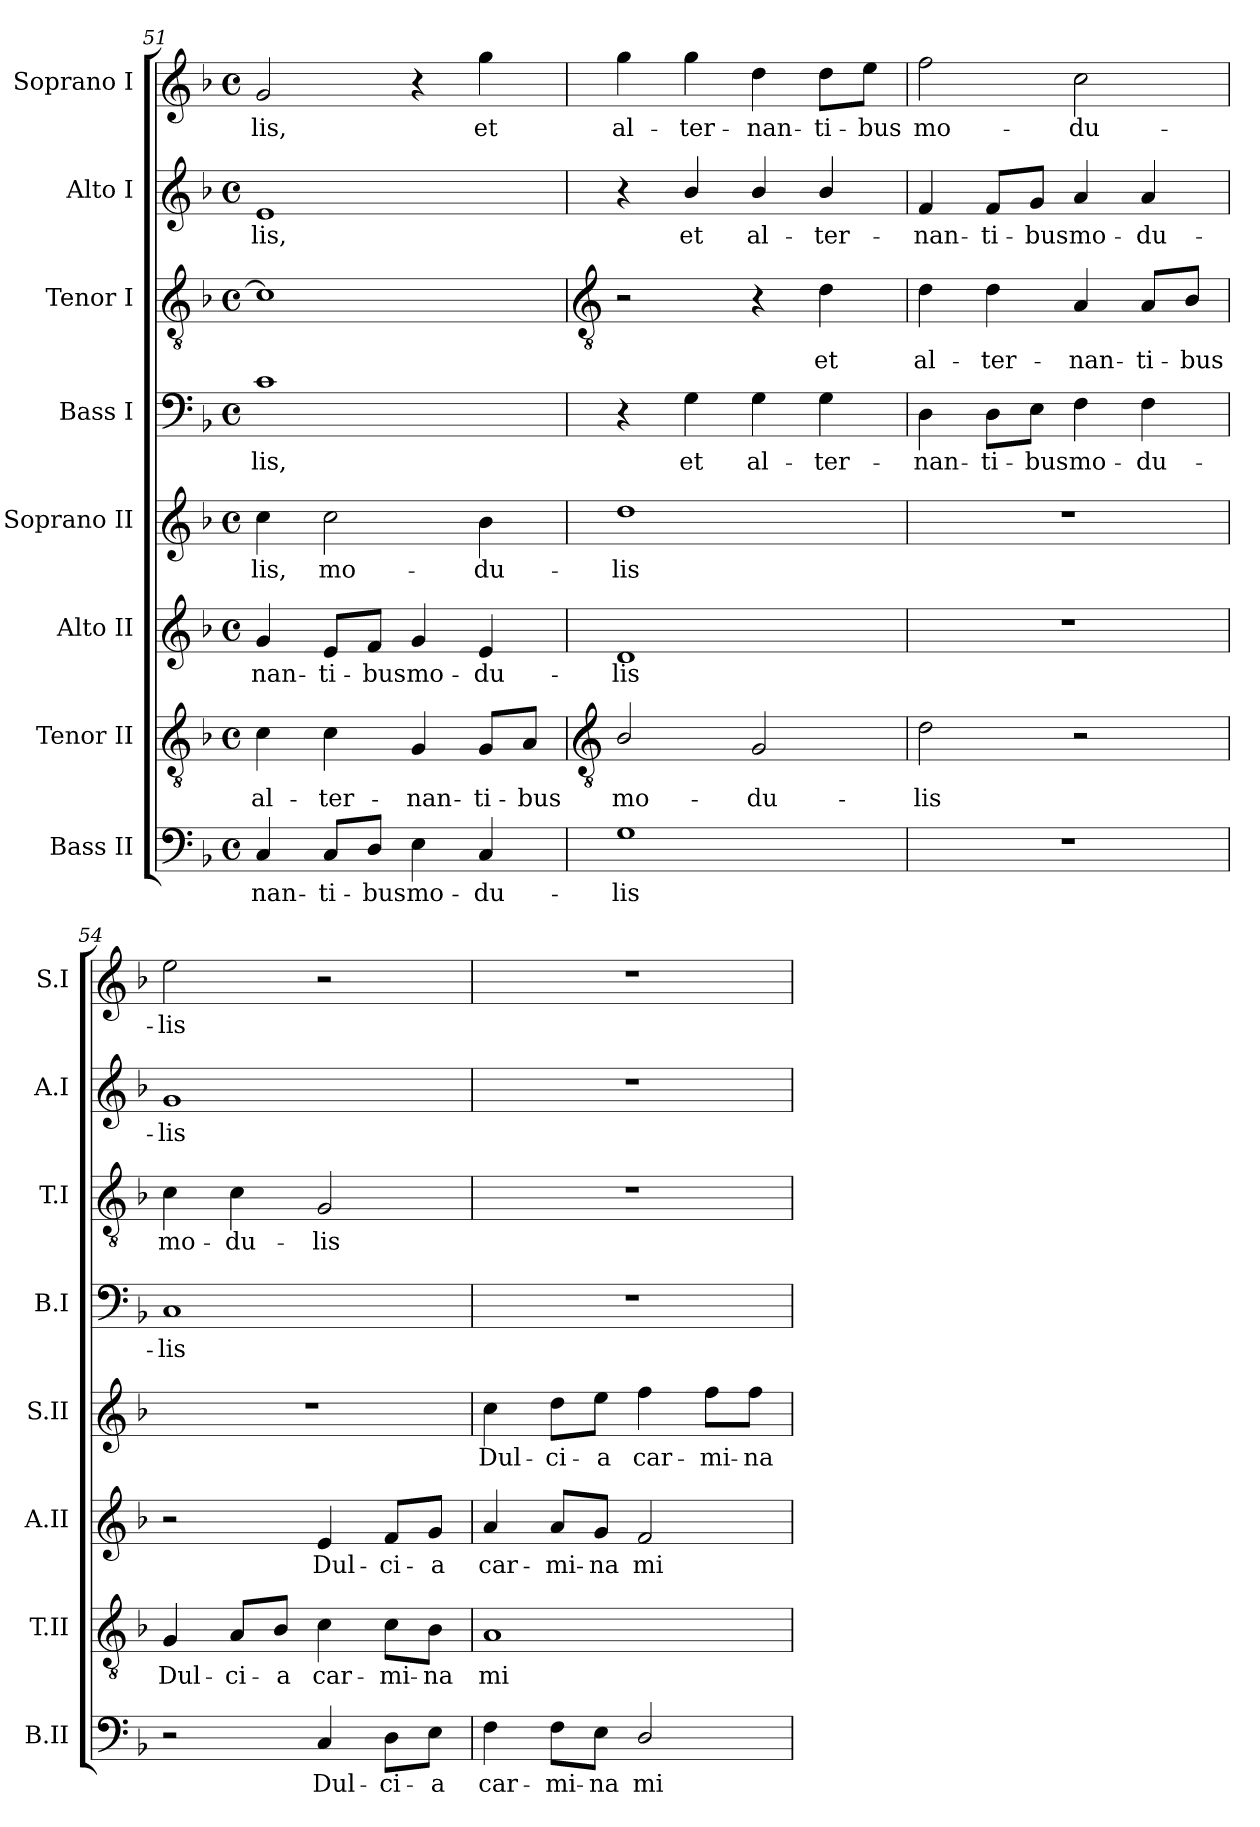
**kern	**text	**kern	**text	**kern	**text	**kern	**text	**kern	**text	**kern	**text	**kern	**text	**kern	**text
*part8	*part8	*part7	*part7	*part6	*part6	*part5	*part5	*part4	*part4	*part3	*part3	*part2	*part2	*part1	*part1
*staff8	*staff8	*staff7	*staff7	*staff6	*staff6	*staff5	*staff5	*staff4	*staff4	*staff3	*staff3	*staff2	*staff2	*staff1	*staff1
*I"Bass II	*	*I"Tenor II	*	*I"Alto II	*	*I"Soprano II	*	*I"Bass I	*	*I"Tenor I	*	*I"Alto I	*	*I"Soprano I	*
*I'B.II	*	*I'T.II	*	*I'A.II	*	*I'S.II	*	*I'B.I	*	*I'T.I	*	*I'A.I	*	*I'S.I	*
*clefF4	*	*clefGv2	*	*clefG2	*	*clefG2	*	*clefF4	*	*clefGv2	*	*clefG2	*	*clefG2	*
*k[b-]	*	*k[b-]	*	*k[b-]	*	*k[b-]	*	*k[b-]	*	*k[b-]	*	*k[b-]	*	*k[b-]	*
*F:	*	*F:	*	*F:	*	*F:	*	*F:	*	*F:	*	*F:	*	*F:	*
*M4/4	*	*M4/4	*	*M4/4	*	*M4/4	*	*M4/4	*	*M4/4	*	*M4/4	*	*M4/4	*
*met(c)	*	*met(c)	*	*met(c)	*	*met(c)	*	*met(c)	*	*met(c)	*	*met(c)	*	*met(c)	*
=51	=51	=51	=51	=51	=51	=51	=51	=51	=51	=51	=51	=51	=51	=51	=51
!	!LO:LY:b	!	!LO:LY:b	!	!LO:LY:b	!	!LO:LY:b	!	!LO:LY:b	!	!	!	!LO:LY:b	!	!LO:LY:b
4C	-nan-	4c	al-	4g	-nan-	4cc	-lis,	1c	-lis,	1c]	.	1e	-lis,	2g	-lis,
!	!LO:LY:b	!	!LO:LY:b	!	!LO:LY:b	!	!LO:LY:b	!	!	!	!	!	!	!	!
8C/L	-ti-	4c	-ter-	8e/L	-ti-	2cc	mo-	.	.	.	.	.	.	.	.
!	!LO:LY:b	!	!	!	!LO:LY:b	!	!	!	!	!	!	!	!	!	!
8D/J	-bus	.	.	8f/J	-bus	.	.	.	.	.	.	.	.	.	.
!	!LO:LY:b	!	!LO:LY:b	!	!LO:LY:b	!	!	!	!	!	!	!	!	!	!
4E	mo-	4G	-nan-	4g	mo-	.	.	.	.	.	.	.	.	4r	.
!	!LO:LY:b	!	!LO:LY:b	!	!LO:LY:b	!	!LO:LY:b	!	!	!	!	!	!	!	!LO:LY:b
4C	-du-	8G/L	-ti-	4e	-du-	4b-	-du-	.	.	.	.	.	.	4gg	et
!	!	!	!LO:LY:b	!	!	!	!	!	!	!	!	!	!	!	!
.	.	8A/J	-bus	.	.	.	.	.	.	.	.	.	.	.	.
!!LO:LB:g=z
=52	=52	=52	=52	=52	=52	=52	=52	=52	=52	=52	=52	=52	=52	=52	=52
*	*	*clefGv2	*	*	*	*	*	*	*	*clefGv2	*	*	*	*	*
!	!LO:LY:b	!	!LO:LY:b	!	!LO:LY:b	!	!LO:LY:b	!	!	!	!	!	!	!	!LO:LY:b
1G	-lis	2B-/	mo-	1d	-lis	1dd	-lis	4r	.	2r	.	4r	.	4gg	al-
!	!	!	!	!	!	!	!	!	!LO:LY:b	!	!	!	!LO:LY:b	!	!LO:LY:b
.	.	.	.	.	.	.	.	4G	et	.	.	4b-/	et	4gg	-ter-
!	!	!	!LO:LY:b	!	!	!	!	!	!LO:LY:b	!	!	!	!LO:LY:b	!	!LO:LY:b
.	.	2G	-du-	.	.	.	.	4G	al-	4r	.	4b-/	al-	4dd	-nan-
!	!	!	!	!	!	!	!	!	!LO:LY:b	!	!LO:LY:b	!	!LO:LY:b	!	!LO:LY:b
.	.	.	.	.	.	.	.	4G	-ter-	4d	et	4b-/	-ter-	8dd\L	-ti-
!	!	!	!	!	!	!	!	!	!	!	!	!	!	!	!LO:LY:b
.	.	.	.	.	.	.	.	.	.	.	.	.	.	8ee\J	-bus
=53	=53	=53	=53	=53	=53	=53	=53	=53	=53	=53	=53	=53	=53	=53	=53
!	!	!	!LO:LY:b	!	!	!	!	!	!LO:LY:b	!	!LO:LY:b	!	!LO:LY:b	!	!LO:LY:b
1r	.	2d	-lis	1r	.	1r	.	4D	-nan-	4d	al-	4f	-nan-	2ff	mo-
!	!	!	!	!	!	!	!	!	!LO:LY:b	!	!LO:LY:b	!	!LO:LY:b	!	!
.	.	.	.	.	.	.	.	8D\L	-ti-	4d	-ter-	8f/L	-ti-	.	.
!	!	!	!	!	!	!	!	!	!LO:LY:b	!	!	!	!LO:LY:b	!	!
.	.	.	.	.	.	.	.	8E\J	-bus	.	.	8g/J	-bus	.	.
!	!	!	!	!	!	!	!	!	!LO:LY:b	!	!LO:LY:b	!	!LO:LY:b	!	!LO:LY:b
.	.	2r	.	.	.	.	.	4F	mo-	4A	-nan-	4a	mo-	2cc	-du-
!	!	!	!	!	!	!	!	!	!LO:LY:b	!	!LO:LY:b	!	!LO:LY:b	!	!
.	.	.	.	.	.	.	.	4F	-du-	8A/L	-ti-	4a	-du-	.	.
!	!	!	!	!	!	!	!	!	!	!	!LO:LY:b	!	!	!	!
.	.	.	.	.	.	.	.	.	.	8B-/J	-bus	.	.	.	.
=54	=54	=54	=54	=54	=54	=54	=54	=54	=54	=54	=54	=54	=54	=54	=54
!	!	!	!LO:LY:b	!	!	!	!	!	!LO:LY:b	!	!LO:LY:b	!	!LO:LY:b	!	!LO:LY:b
2r	.	4G	Dul-	2r	.	1r	.	1C	-lis	4c	mo-	1g	-lis	2ee	-lis
!	!	!	!LO:LY:b	!	!	!	!	!	!	!	!LO:LY:b	!	!	!	!
.	.	8A/L	-ci-	.	.	.	.	.	.	4c	-du-	.	.	.	.
!	!	!	!LO:LY:b	!	!	!	!	!	!	!	!	!	!	!	!
.	.	8B-/J	-a	.	.	.	.	.	.	.	.	.	.	.	.
!	!LO:LY:b	!	!LO:LY:b	!	!LO:LY:b	!	!	!	!	!	!LO:LY:b	!	!	!	!
4C	Dul-	4c	car-	4e	Dul-	.	.	.	.	2G	-lis	.	.	2r	.
!	!LO:LY:b	!	!LO:LY:b	!	!LO:LY:b	!	!	!	!	!	!	!	!	!	!
8D\L	-ci-	8c\L	-mi-	8f/L	-ci-	.	.	.	.	.	.	.	.	.	.
!	!LO:LY:b	!	!LO:LY:b	!	!LO:LY:b	!	!	!	!	!	!	!	!	!	!
8E\J	-a	8B-\J	-na	8g/J	-a	.	.	.	.	.	.	.	.	.	.
=55	=55	=55	=55	=55	=55	=55	=55	=55	=55	=55	=55	=55	=55	=55	=55
!	!LO:LY:b	!	!LO:LY:b	!	!LO:LY:b	!	!LO:LY:b	!	!	!	!	!	!	!	!
4F	car-	1A	mi-	4a	car-	4cc	Dul-	1r	.	1r	.	1r	.	1r	.
!	!LO:LY:b	!	!	!	!LO:LY:b	!	!LO:LY:b	!	!	!	!	!	!	!	!
8F\L	-mi-	.	.	8a/L	-mi-	8dd\L	-ci-	.	.	.	.	.	.	.	.
!	!LO:LY:b	!	!	!	!LO:LY:b	!	!LO:LY:b	!	!	!	!	!	!	!	!
8E\J	-na	.	.	8g/J	-na	8ee\J	-a	.	.	.	.	.	.	.	.
!	!LO:LY:b	!	!	!	!LO:LY:b	!	!LO:LY:b	!	!	!	!	!	!	!	!
2D/	mi-	.	.	2f	mi-	4ff	car-	.	.	.	.	.	.	.	.
!	!	!	!	!	!	!	!LO:LY:b	!	!	!	!	!	!	!	!
.	.	.	.	.	.	8ff\L	-mi-	.	.	.	.	.	.	.	.
!	!	!	!	!	!	!	!LO:LY:b	!	!	!	!	!	!	!	!
.	.	.	.	.	.	8ff\J	-na	.	.	.	.	.	.	.	.
=	=	=	=	=	=	=	=	=	=	=	=	=	=	=	=
*-	*-	*-	*-	*-	*-	*-	*-	*-	*-	*-	*-	*-	*-	*-	*-
